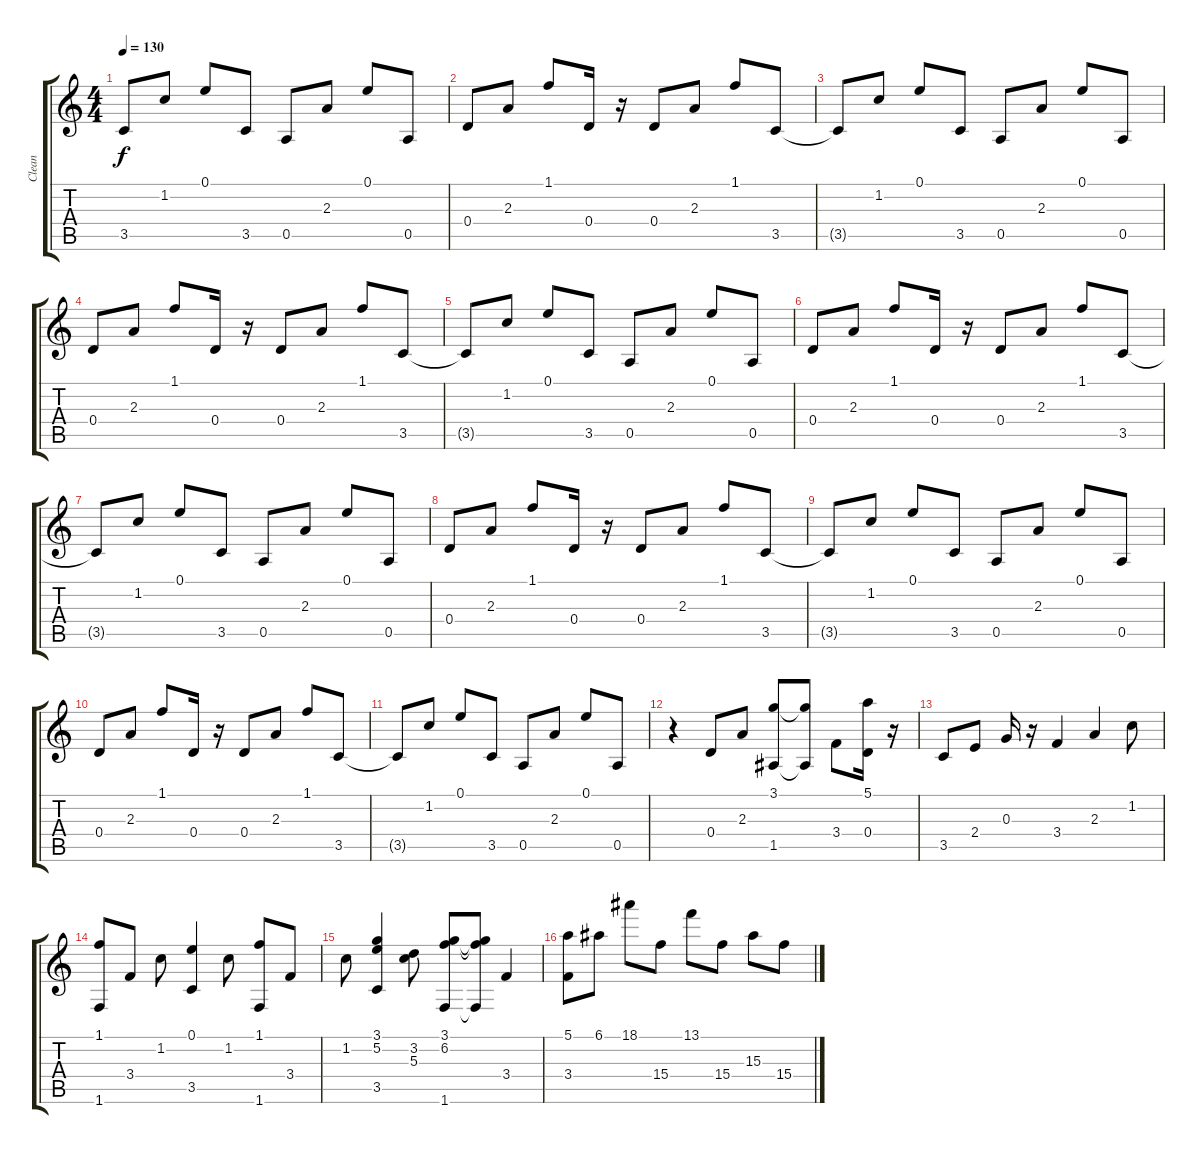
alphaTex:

\track ("Clean" "Clean") {instrument electricguitarclean}
\staff {score tabs}
\tuning (E4 B3 G3 D3 A2 E2) {hide}
\ts (4 4)
\tempo 130
\clef g2
\ks c
3.5{t}.8{dy f} 1.2.8 0.1.8 3.5.8 0.5.8 2.3.8 0.1.8 0.5.8 |
0.4.8 2.3.8 1.1.8 0.4.16 r.16 0.4.8 2.3.8 1.1.8 3.5.8 |
3.5{t}.8 1.2.8 0.1.8 3.5.8 0.5.8 2.3.8 0.1.8 0.5.8 |
0.4.8 2.3.8 1.1.8 0.4.16 r.16 0.4.8 2.3.8 1.1.8 3.5.8 |
3.5{t}.8 1.2.8 0.1.8 3.5.8 0.5.8 2.3.8 0.1.8 0.5.8 |
0.4.8 2.3.8 1.1.8 0.4.16 r.16 0.4.8 2.3.8 1.1.8 3.5.8 |
3.5{t}.8 1.2.8 0.1.8 3.5.8 0.5.8 2.3.8 0.1.8 0.5.8 |
0.4.8 2.3.8 1.1.8 0.4.16 r.16 0.4.8 2.3.8 1.1.8 3.5.8 |
3.5{t}.8 1.2.8 0.1.8 3.5.8 0.5.8 2.3.8 0.1.8 0.5.8 |
0.4.8 2.3.8 1.1.8 0.4.16 r.16 0.4.8 2.3.8 1.1.8 3.5.8 |
3.5{t}.8 1.2.8 0.1.8 3.5.8 0.5.8 2.3.8 0.1.8 0.5.8 |
r.4 0.4.8 2.3.8 (3.1 1.5).8 (3.1{t} 1.5{t}).8 3.4.8 (5.1 0.4).16 r.16 |
3.5.8 2.4.8 0.3.16 r.16 3.4.4 2.3.4 1.2.8 |
(1.1 1.6).8 3.4.8 1.2.8 (0.1 3.5).4 1.2.8 (1.1 1.6).8 3.4.8 |
1.2.8 (3.1 5.2 3.5).4 (3.2 5.3).8 (3.1 6.2 1.6).8 (3.1{t} 6.2{t} 1.6{t}).8 3.4.4 |
(5.1 3.4).8 6.1.8 18.1.8 15.4.8 13.1.8 15.4.8 15.3.8 15.4.8
